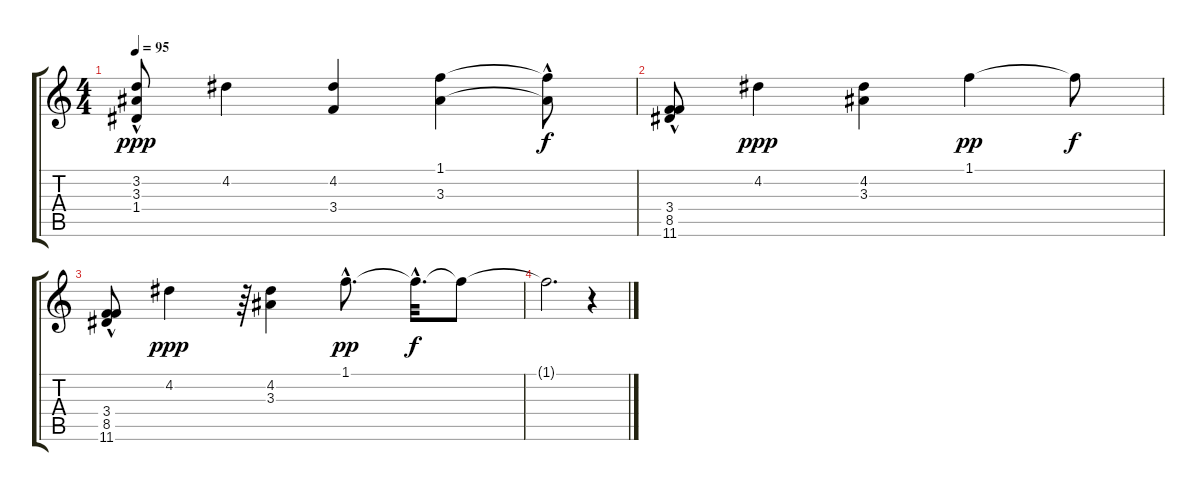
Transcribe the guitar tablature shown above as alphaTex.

\track "" {instrument electricguitarclean}
\staff {score tabs}
\tuning (E4 B3 G3 D3 A2 E2) {hide}
\ts (4 4)
\tempo 95
\clef g2
\ks c
(3.2 3.3 1.4{hac}).8{dy ppp} 4.2.4 (4.2 3.4).4 (1.1 3.3).4 (1.1{t} 3.3{hac t}).8{dy f} |
(3.4{hac} 8.5 11.6).8 4.2.4{dy ppp} (4.2 3.3).4 1.1.4{dy pp} 1.1{t}.8{dy f} |
(3.4{hac} 8.5 11.6).8 4.2.4{dy ppp} r.64 (4.2 3.3).4 1.1{hac}.8{d dy pp} 1.1{hac t}.32{d dy f} 1.1{t}.8 |
1.1{t}.2{d} r.4
